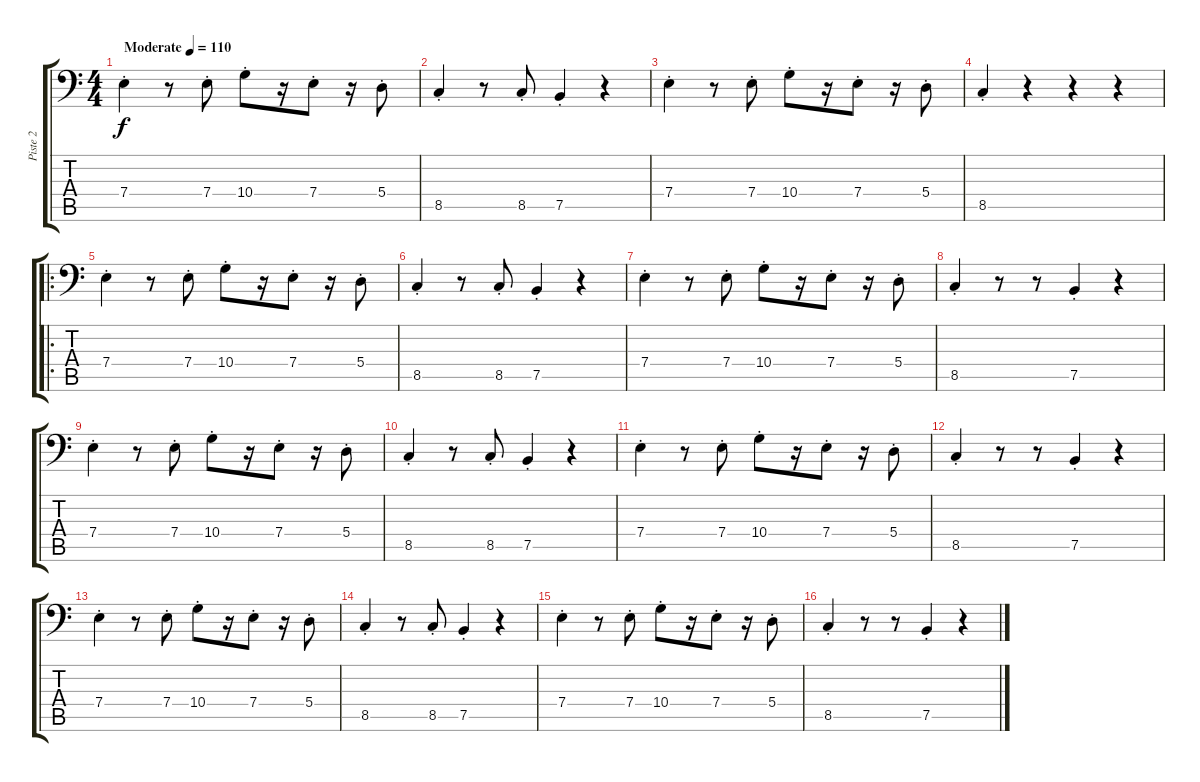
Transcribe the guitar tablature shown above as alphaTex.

\track ("Piste 2" "Piste 2") {instrument electricbassfinger}
\staff {score tabs}
\tuning (C3 G2 D2 A1 E1 B0) {hide}
\ts (4 4)
\tempo (110 "Moderate")
\clef f4
\ks c
7.4{st}.4{dy f instrument electricbassfinger} r.8 7.4{st}.8 10.4{st}.8 r.16 7.4{st}.8 r.16 5.4{st}.8 |
8.5{st}.4 r.8 8.5{st}.8 7.5{st}.4 r.4 |
7.4{st}.4 r.8 7.4{st}.8 10.4{st}.8 r.16 7.4{st}.8 r.16 5.4{st}.8 |
8.5{st}.4 r.4 r.4 r.4 |
\ro
7.4{st}.4 r.8 7.4{st}.8 10.4{st}.8 r.16 7.4{st}.8 r.16 5.4{st}.8 |
8.5{st}.4 r.8 8.5{st}.8 7.5{st}.4 r.4 |
7.4{st}.4 r.8 7.4{st}.8 10.4{st}.8 r.16 7.4{st}.8 r.16 5.4{st}.8 |
8.5{st}.4 r.8 r.8 7.5{st}.4 r.4 |
7.4{st}.4 r.8 7.4{st}.8 10.4{st}.8 r.16 7.4{st}.8 r.16 5.4{st}.8 |
8.5{st}.4 r.8 8.5{st}.8 7.5{st}.4 r.4 |
7.4{st}.4 r.8 7.4{st}.8 10.4{st}.8 r.16 7.4{st}.8 r.16 5.4{st}.8 |
8.5{st}.4 r.8 r.8 7.5{st}.4 r.4 |
7.4{st}.4 r.8 7.4{st}.8 10.4{st}.8 r.16 7.4{st}.8 r.16 5.4{st}.8 |
8.5{st}.4 r.8 8.5{st}.8 7.5{st}.4 r.4 |
7.4{st}.4 r.8 7.4{st}.8 10.4{st}.8 r.16 7.4{st}.8 r.16 5.4{st}.8 |
8.5{st}.4 r.8 r.8 7.5{st}.4 r.4
